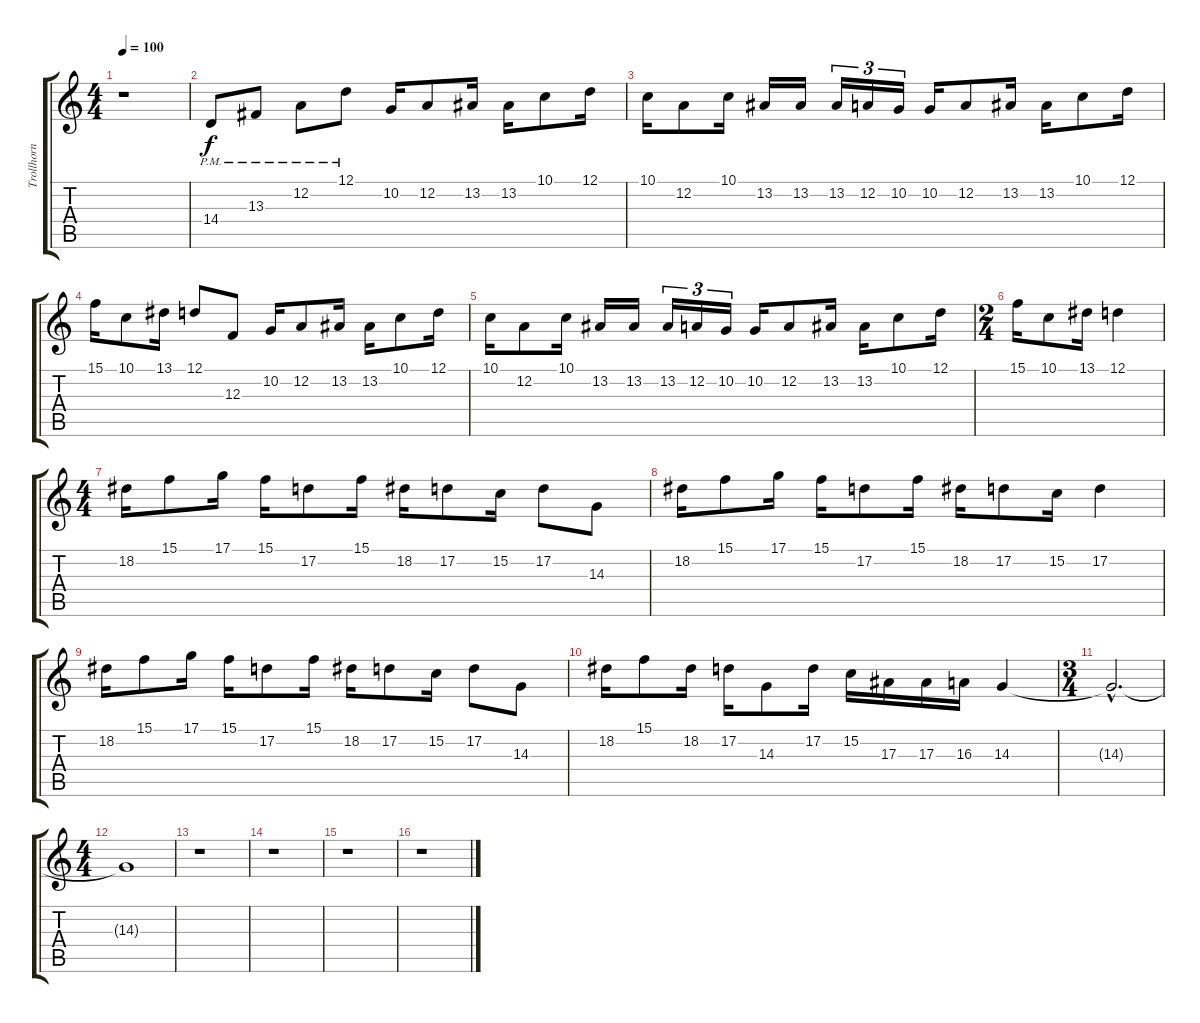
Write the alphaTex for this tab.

\track ("Trollhorn" "Trollhorn") {instrument accordion}
\staff {score tabs}
\tuning (D4 A3 F3 C3 G2 D2) {hide}
\ts (4 4)
\tempo 100
\clef g2
\ks c
r.1{dy f instrument accordion} |
14.4{pm}.8 13.3{pm}.8 12.2{pm}.8 12.1{pm}.8 10.2.16 12.2.8 13.2.16 13.2.16 10.1.8 12.1.16 |
10.1.16 12.2.8 10.1.16 13.2.16 13.2.16 13.2.16{tu (3 2)} 12.2.16{tu (3 2)} 10.2.16{tu (3 2)} 10.2.16 12.2.8 13.2.16 13.2.16 10.1.8 12.1.16 |
15.1.16 10.1.8 13.1.16 12.1.8 12.3.8 10.2.16 12.2.8 13.2.16 13.2.16 10.1.8 12.1.16 |
10.1.16 12.2.8 10.1.16 13.2.16 13.2.16 13.2.16{tu (3 2)} 12.2.16{tu (3 2)} 10.2.16{tu (3 2)} 10.2.16 12.2.8 13.2.16 13.2.16 10.1.8 12.1.16 |
\ts (2 4)
15.1.16 10.1.8 13.1.16 12.1.4 |
\ts (4 4)
18.2.16 15.1.8 17.1.16 15.1.16 17.2.8 15.1.16 18.2.16 17.2.8 15.2.16 17.2.8 14.3.8 |
18.2.16 15.1.8 17.1.16 15.1.16 17.2.8 15.1.16 18.2.16 17.2.8 15.2.16 17.2.4 |
18.2.16 15.1.8 17.1.16 15.1.16 17.2.8 15.1.16 18.2.16 17.2.8 15.2.16 17.2.8 14.3.8 |
18.2.16 15.1.8 18.2.16 17.2.16 14.3.8 17.2.16 15.2.16 17.3.16 17.3.16 16.3.16 14.3.4 |
\ts (3 4)
14.3{hac t}.2{d} |
\ts (4 4)
14.3{t}.1 |
r.1 |
r.1 |
r.1 |
r.1
